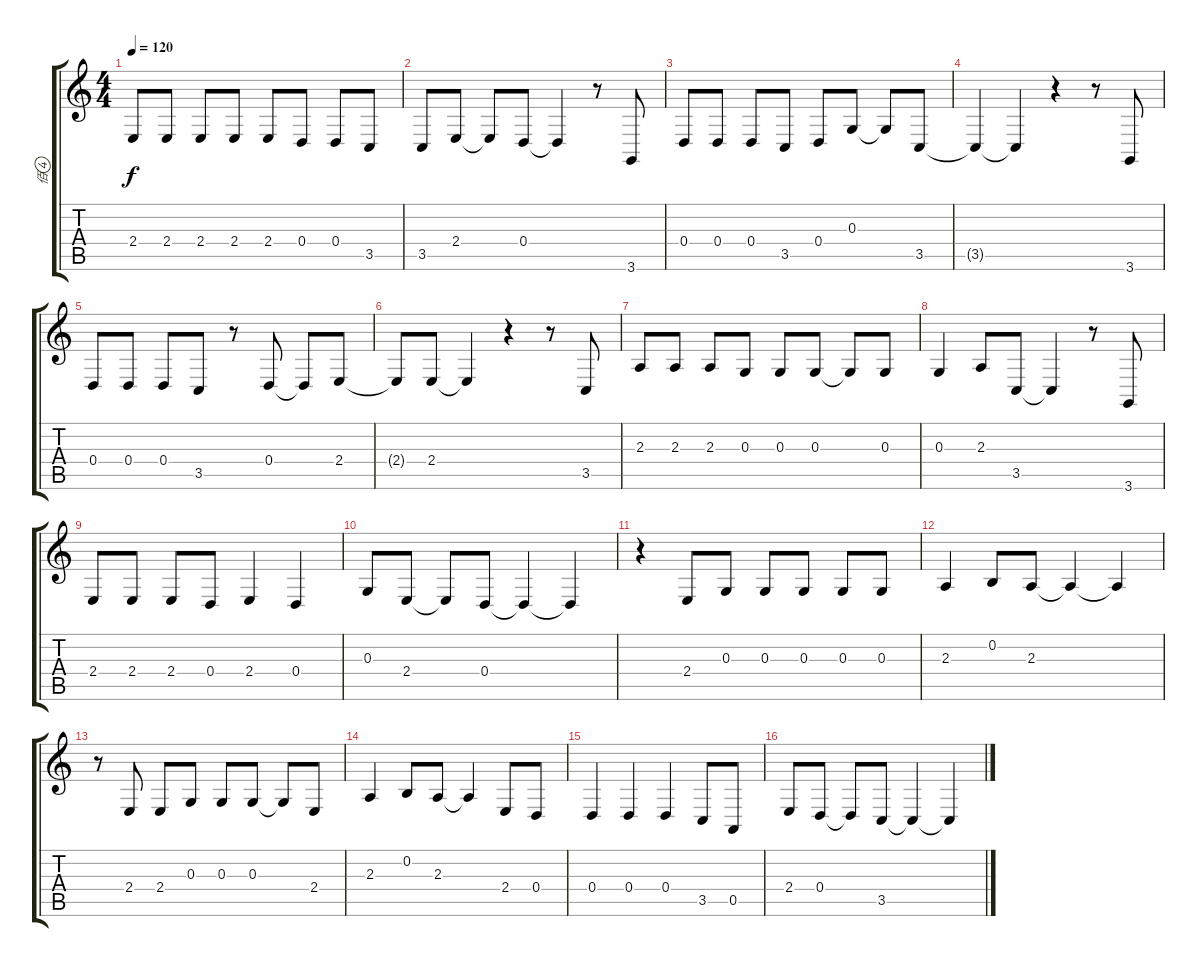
\track ("佰" "佰") {instrument acousticgrandpiano}
\staff {score tabs}
\tuning (E4 B3 G3 D3 A2 E2) {hide}
\ts (4 4)
\tempo 120
\clef g2
\ks c
2.4.8{dy f} 2.4.8 2.4.8 2.4.8 2.4.8 0.4.8 0.4.8 3.5.8 |
3.5.8 2.4.8 2.4{t}.8 0.4.8 0.4{t}.4 r.8 3.6.8 |
0.4.8 0.4.8 0.4.8 3.5.8 0.4.8 0.3.8 0.3{t}.8 3.5.8 |
3.5{t}.4 3.5{t}.4 r.4 r.8 3.6.8 |
0.4.8 0.4.8 0.4.8 3.5.8 r.8 0.4.8 0.4{t}.8 2.4.8 |
2.4{t}.8 2.4.8 2.4{t}.4 r.4 r.8 3.5.8 |
2.3.8 2.3.8 2.3.8 0.3.8 0.3.8 0.3.8 0.3{t}.8 0.3.8 |
0.3.4 2.3.8 3.5.8 3.5{t}.4 r.8 3.6.8 |
2.4.8 2.4.8 2.4.8 0.4.8 2.4.4 0.4.4 |
0.3.8 2.4.8 2.4{t}.8 0.4.8 0.4{t}.4 0.4{t}.4 |
r.4 2.4.8 0.3.8 0.3.8 0.3.8 0.3.8 0.3.8 |
2.3.4 0.2.8 2.3.8 2.3{t}.4 2.3{t}.4 |
r.8 2.4.8 2.4.8 0.3.8 0.3.8 0.3.8 0.3{t}.8 2.4.8 |
2.3.4 0.2.8 2.3.8 2.3{t}.4 2.4.8 0.4.8 |
0.4.4 0.4.4 0.4.4 3.5.8 0.5.8 |
2.4.8 0.4.8 0.4{t}.8 3.5.8 3.5{t}.4 3.5{t}.4
